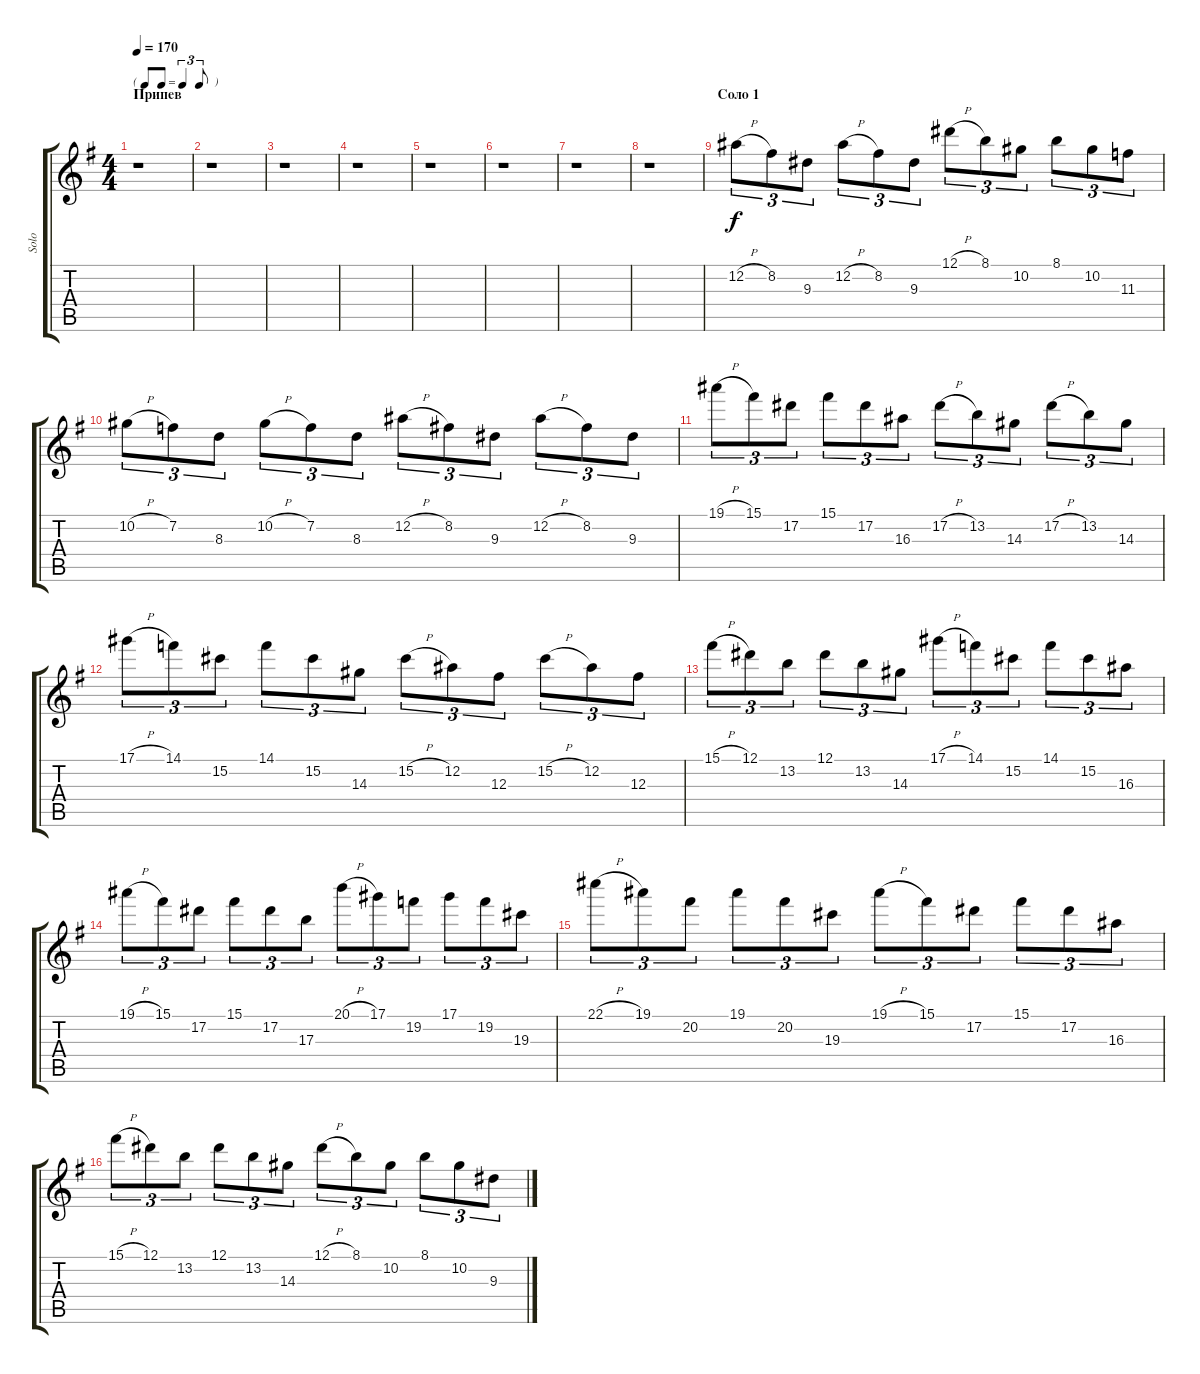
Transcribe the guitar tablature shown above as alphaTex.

\track ("Solo" "Solo") {instrument overdrivenguitar}
\staff {score tabs}
\tuning (Eb4 Bb3 Gb3 Db3 Ab2 Eb2) {hide}
\ts (4 4)
\tf triplet8th
\section ("" "Припев")
\tempo 170
\clef g2
\ks eminor
r.1{dy f} |
r.1 |
r.1 |
r.1 |
r.1 |
r.1 |
r.1 |
r.1 |
\section ("" "Соло 1")
12.2{h}.8{tu (3 2)} 8.2.8{tu (3 2)} 9.3.8{tu (3 2)} 12.2{h}.8{tu (3 2)} 8.2.8{tu (3 2)} 9.3.8{tu (3 2)} 12.1{h}.8{tu (3 2)} 8.1.8{tu (3 2)} 10.2.8{tu (3 2)} 8.1.8{tu (3 2)} 10.2.8{tu (3 2)} 11.3.8{tu (3 2)} |
10.2{h}.8{tu (3 2)} 7.2.8{tu (3 2)} 8.3.8{tu (3 2)} 10.2{h}.8{tu (3 2)} 7.2.8{tu (3 2)} 8.3.8{tu (3 2)} 12.2{h}.8{tu (3 2)} 8.2.8{tu (3 2)} 9.3.8{tu (3 2)} 12.2{h}.8{tu (3 2)} 8.2.8{tu (3 2)} 9.3.8{tu (3 2)} |
19.1{h}.8{tu (3 2)} 15.1.8{tu (3 2)} 17.2.8{tu (3 2)} 15.1.8{tu (3 2)} 17.2.8{tu (3 2)} 16.3.8{tu (3 2)} 17.2{h}.8{tu (3 2)} 13.2.8{tu (3 2)} 14.3.8{tu (3 2)} 17.2{h}.8{tu (3 2)} 13.2.8{tu (3 2)} 14.3.8{tu (3 2)} |
17.1{h}.8{tu (3 2)} 14.1.8{tu (3 2)} 15.2.8{tu (3 2)} 14.1.8{tu (3 2)} 15.2.8{tu (3 2)} 14.3.8{tu (3 2)} 15.2{h}.8{tu (3 2)} 12.2.8{tu (3 2)} 12.3.8{tu (3 2)} 15.2{h}.8{tu (3 2)} 12.2.8{tu (3 2)} 12.3.8{tu (3 2)} |
15.1{h}.8{tu (3 2)} 12.1.8{tu (3 2)} 13.2.8{tu (3 2)} 12.1.8{tu (3 2)} 13.2.8{tu (3 2)} 14.3.8{tu (3 2)} 17.1{h}.8{tu (3 2)} 14.1.8{tu (3 2)} 15.2.8{tu (3 2)} 14.1.8{tu (3 2)} 15.2.8{tu (3 2)} 16.3.8{tu (3 2)} |
19.1{h}.8{tu (3 2)} 15.1.8{tu (3 2)} 17.2.8{tu (3 2)} 15.1.8{tu (3 2)} 17.2.8{tu (3 2)} 17.3.8{tu (3 2)} 20.1{h}.8{tu (3 2)} 17.1.8{tu (3 2)} 19.2.8{tu (3 2)} 17.1.8{tu (3 2)} 19.2.8{tu (3 2)} 19.3.8{tu (3 2)} |
22.1{h}.8{tu (3 2)} 19.1.8{tu (3 2)} 20.2.8{tu (3 2)} 19.1.8{tu (3 2)} 20.2.8{tu (3 2)} 19.3.8{tu (3 2)} 19.1{h}.8{tu (3 2)} 15.1.8{tu (3 2)} 17.2.8{tu (3 2)} 15.1.8{tu (3 2)} 17.2.8{tu (3 2)} 16.3.8{tu (3 2)} |
15.1{h}.8{tu (3 2)} 12.1.8{tu (3 2)} 13.2.8{tu (3 2)} 12.1.8{tu (3 2)} 13.2.8{tu (3 2)} 14.3.8{tu (3 2)} 12.1{h}.8{tu (3 2)} 8.1.8{tu (3 2)} 10.2.8{tu (3 2)} 8.1.8{tu (3 2)} 10.2.8{tu (3 2)} 9.3.8{tu (3 2)}
